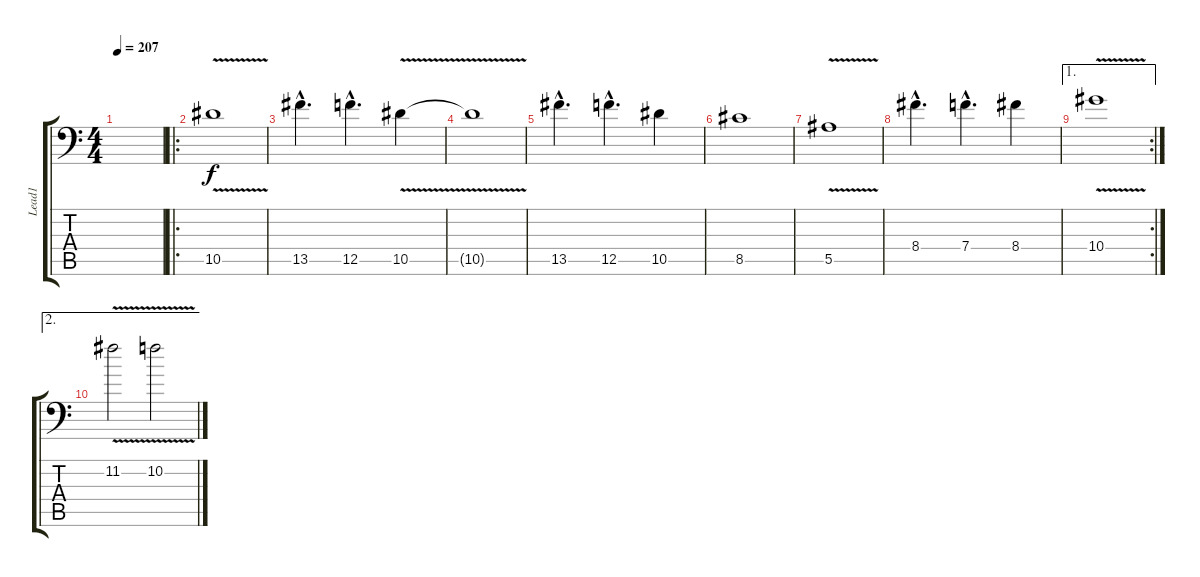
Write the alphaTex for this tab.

\track ("Lead1" "Lead1") {instrument distortionguitar}
\staff {score tabs}
\tuning (C4 G3 Eb3 Bb2 F2 Bb1) {hide}
\ts (4 4)
\tempo 207
\clef f4
\ks c
|
\ro
10.5{v}.1 |
13.5{hac}.4{d} 12.5{hac}.4{d} 10.5{v}.4 |
10.5{t}.1 |
13.5{hac}.4{d} 12.5{hac}.4{d} 10.5.4 |
8.5.1 |
5.5{v}.1 |
8.4{hac}.4{d} 7.4{hac}.4{d} 8.4.4 |
\ae 1
\rc 2
10.4{v}.1 |
\ae 2
11.2{v}.2 10.2{v}.2
